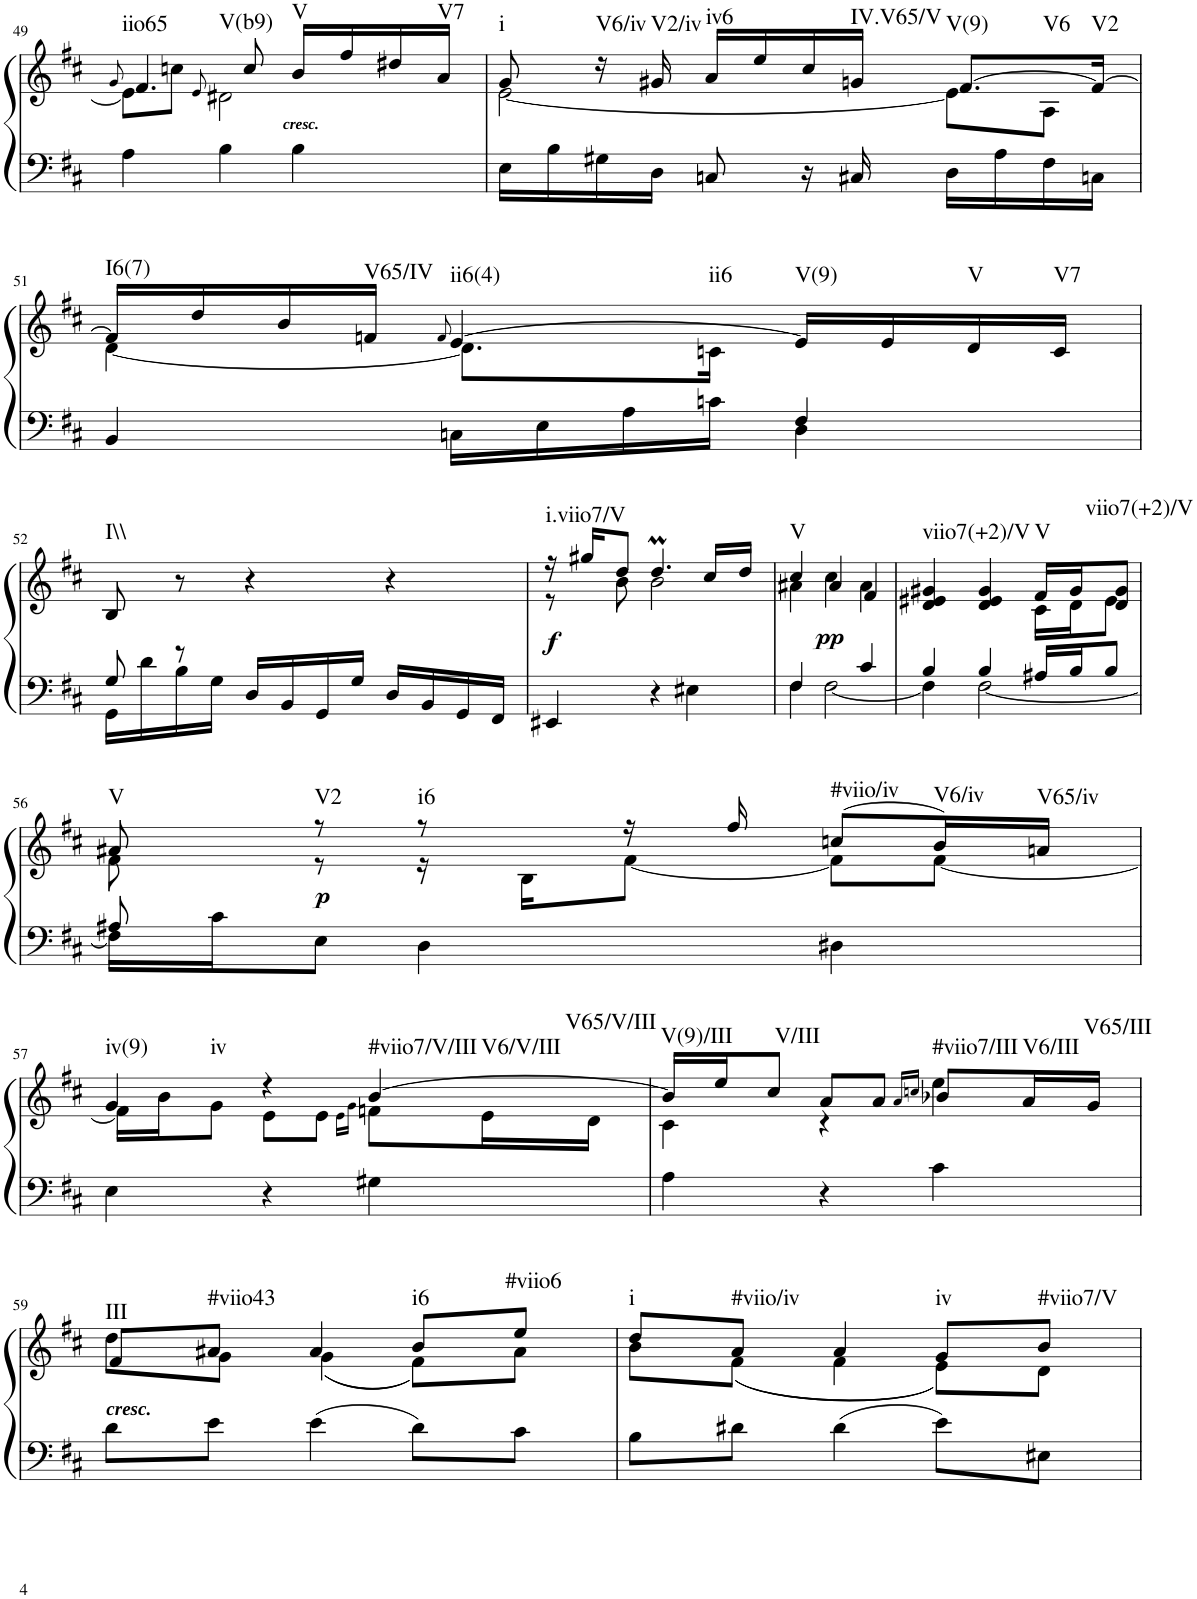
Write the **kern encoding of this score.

**kern	**kern	**dynam	**harte
*part1	*part1	*part1	*part1
*staff2	*staff1	*staff1/2	*
*I"Klavier links	*	*	*
!!LO:PB:g=z
*clefG2	*clefG2	*	*
*k[f#c#]	*k[f#c#]	*	*
*M3/4	*M3/4	*	*
=49	=49	=49	=49
.	8qg/	.	.
*	*^	*	*
!	!	!	!	!LO:H:kt=iio65
4A\	4.f#/	8e\L]	.	N
.	.	8ccn\J	.	.
.	.	8qe/	.	.
!	!	!	!	!LO:H:n=1:kt=V(b9)
!	!	!	!	!LO:H:n=2:kt=V
!	!	!	!	!LO:H:n=3:kt=V7
4B\	.	2d#X\	.	N N N
.	8cc/	.	.	.
!	!LO:TX:b:Bi:t=cresc.	!	!	!
4B\	16b/LL	.	.	.
.	16ff#/	.	.	.
.	16dd#X/	.	.	.
.	16a/JJ	.	.	.
=50	=50	=50	=50	=50
!	!	!	!	!LO:H:n=1:kt=i
!	!	!	!	!LO:H:n=2:kt=V6/iv
!	!	!	!	!LO:H:n=3:kt=V2/iv
!	!	!	!	!LO:H:n=4:kt=iv6
!	!	!	!	!LO:H:n=5:kt=IV.V65/V
16E\LL	8g/	[2e\	.	N N N N N
16B\	.	.	.	.
16G#X\	16r	.	.	.
16D\JJ	16g#X/	.	.	.
8Cn/	16a/LL	.	.	.
.	16ee/	.	.	.
16r	16cc#/	.	.	.
16C#X/	16gn/JJ	.	.	.
!	!	!	!	!LO:H:kt=V(9)
16D\LL	[8.f#/L	8e\L]	.	N
16A\	.	.	.	.
!	!	!	!	!LO:H:kt=V6
16F#\	.	8A\J	.	N
!	!	!	!	!LO:H:kt=V2
16Cn\JJ	16f#/Jk_	.	.	N
!!LO:LB:g=z	!!
=51	=51	=51	=51	=51
*^	*	*	*	*
!	!	!	!	!	!LO:H:kt=I6(7)
4BB/	2ryy	16f#/LL]	[4d\	.	N
.	.	16dd/	.	.	.
.	.	16b/	.	.	.
!	!	!	!	!	!LO:H:kt=V65/IV
.	.	16fn/JJ	.	.	N
.	.	8qf/	.	.	.
!	!	!	!	!	!LO:H:n=1:kt=ii6(4)
!	!	!	!	!	!LO:H:n=2:kt=ii6
16Cn\LL	.	[4e/	8.d\L]	.	N N
16E\	.	.	.	.	.
16A\	.	.	.	.	.
16cn\JJ	.	.	16cn\Jk	.	.
!	!	!	!	!	!LO:H:kt=V(9)
4F#/	4D\	16e/LL]	4ryy	.	N
.	.	16e/	.	.	.
!	!	!	!	!	!LO:H:kt=V
.	.	16d/	.	.	N
!	!	!	!	!	!LO:H:kt=V7
.	.	16c/JJ	.	.	N
*	*	*v	*v	*	*
!!LO:LB:g=z
=52	=52	=52	=52	=52
!	!	!	!	!LO:H:kt=I\\
8G/	16GG\LL	8B/	.	N
.	16d\	.	.	.
8r	16B\	8r	.	.
.	16G\JJ	.	.	.
16D/LL	2ryy	4r	.	.
16BB/	.	.	.	.
16GG/	.	.	.	.
16G/JJ	.	.	.	.
16D/LL	.	4r	.	.
16BB/	.	.	.	.
16GG/	.	.	.	.
16FF#/JJ	.	.	.	.
*v	*v	*	*	*
=53	=53	=53	=53
*	*^	*	*
!	!	!	!LO:DY:b	!LO:H:kt=i.viio7/V
4EE#X/	16r	8r	f	N
.	16gg#X/KL	.	.	.
.	8dd/J	8b\	.	.
4r	4.ddM/	2b\	.	.
4E#X\	.	.	.	.
.	16cc#/LL	.	.	.
.	16dd/JJ	.	.	.
=54	=54	=54	=54	=54
*^	*	*	*	*
!	!	!	!	!	!LO:H:kt=V
4F#/	4F#\	4cc#/	4a#X\	.	N
!	!	!	!	!LO:DY:b	!
4ryy	[2F#\	4a#/	4cc#\	pp	.
4c#/	.	4f#/	4a#\	.	.
=55	=55	=55	=55	=55	=55
!	!	!	!	!	!LO:H:kt=viio7(+2)/V
4B/	4F#\]	4d/ 4e#X/ 4g#X/	2ryy	.	N
4B/	[2F#\	4d/ 4e#/ 4g#/	.	.	.
!	!	!	!	!	!LO:H:kt=V
16A#X/LL	.	16f#/LL	16c#\LL	.	N
16B/J	.	16g#/J	16d\J	.	.
!	!	!	!	!	!LO:H:kt=viio7(+2)/V
8B/J	.	8d/ 8g#/J	8e#\J	.	N
!!LO:LB:g=z	!!
=56	=56	=56	=56	=56	=56
!	!	!	!	!	!LO:H:kt=V
8A#X/	16F#\LL]	8a#X/	8f#\	.	N
.	16c#\J	.	.	.	.
!	!	!	!	!LO:DY:b	!LO:H:kt=V2
8ryy	8E\J	8r	8r	p	N
!	!	!	!	!	!LO:H:kt=i6
4ryy	4D\	8r	16r	.	N
.	.	.	16B\KL	.	.
.	.	16r	[8f#\J	.	.
.	.	16ff#/	.	.	.
!	!	!	!	!	!LO:H:kt=#viio/iv
4ryy	4D#X\	(8ccn/L	8f#\L]	.	N
!	!	!	!	!	!LO:H:kt=V6/iv
.	.	16b/L)	[8f#\J	.	N
!	!	!	!	!	!LO:H:kt=V65/iv
.	.	16an/JJ	.	.	N
*v	*v	*	*	*	*
!!LO:LB:g=z	!!
=57	=57	=57	=57	=57
!	!	!	!	!LO:H:n=1:kt=iv(9)
!	!	!	!	!LO:H:n=2:kt=iv
4E\	4g/	16f#\LL]	.	N N
.	.	16b\J	.	.
.	.	8g\J	.	.
4r	4r	8e\L	.	.
.	.	8e\J	.	.
.	.	16qe\LL	.	.
.	.	16qg\JJ	.	.
!	!	!	!	!LO:H:n=1:kt=#viio7/V/III
!	!	!	!	!LO:H:n=2:kt=V6/V/III
!	!	!	!	!LO:H:n=3:kt=V65/V/III
4G#X\	[4b/	8fn\L	.	N N N
.	.	16e\L	.	.
.	.	16d\JJ	.	.
=58	=58	=58	=58	=58
!	!	!	!	!LO:H:kt=V(9)/III
4A\	16b/LL]	4c#\	.	N
.	16ee/J	.	.	.
!	!	!	!	!LO:H:kt=V/III
.	8cc#/J	.	.	N
4r	8a/L	4r	.	.
.	8a/J	.	.	.
.	16qa/LL	.	.	.
.	16qccn/JJ	.	.	.
!	!	!	!	!LO:H:n=1:kt=#viio7/III
!	!	!	!	!LO:H:n=2:kt=V6/III
!	!	!	!	!LO:H:n=3:kt=V65/III
4c#\	8b-X/L	4ee\	.	N N N
.	16a/L	.	.	.
.	16g/JJ	.	.	.
!!LO:LB:g=z	!!
=59	=59	=59	=59	=59
!	!LO:TX:b:Bi:t=cresc.	!	!	!LO:H:kt=III
8d\L	8f#/L	8dd\L	.	N
!	!	!	!	!LO:H:kt=#viio43
8e\J	8a#X/J	8g\J	.	N
4e\	4a#/	((4g\	.	.
!	!	!	!	!LO:H:kt=i6
8d\L	8b/L	8f#\L))	.	N
!	!	!	!	!LO:H:kt=#viio6
8c#\J	8ee/J	8a#\J	.	N
=60	=60	=60	=60	=60
!	!	!	!	!LO:H:kt=i
8B\L	8dd/L	8b\L	.	N
!	!	!	!	!LO:H:kt=#viio/iv
8d#X\J	8a/J	((8f#\J	.	N
4d#\	4a/	4f#\	.	.
!	!	!	!	!LO:H:kt=iv
8e\L	8g/L	8e\L))	.	N
!	!	!	!	!LO:H:kt=#viio7/V
8E#X\J	8b/J	8d\J	.	N
*	*v	*v	*	*
=	=	=	=
*-	*-	*-	*-
